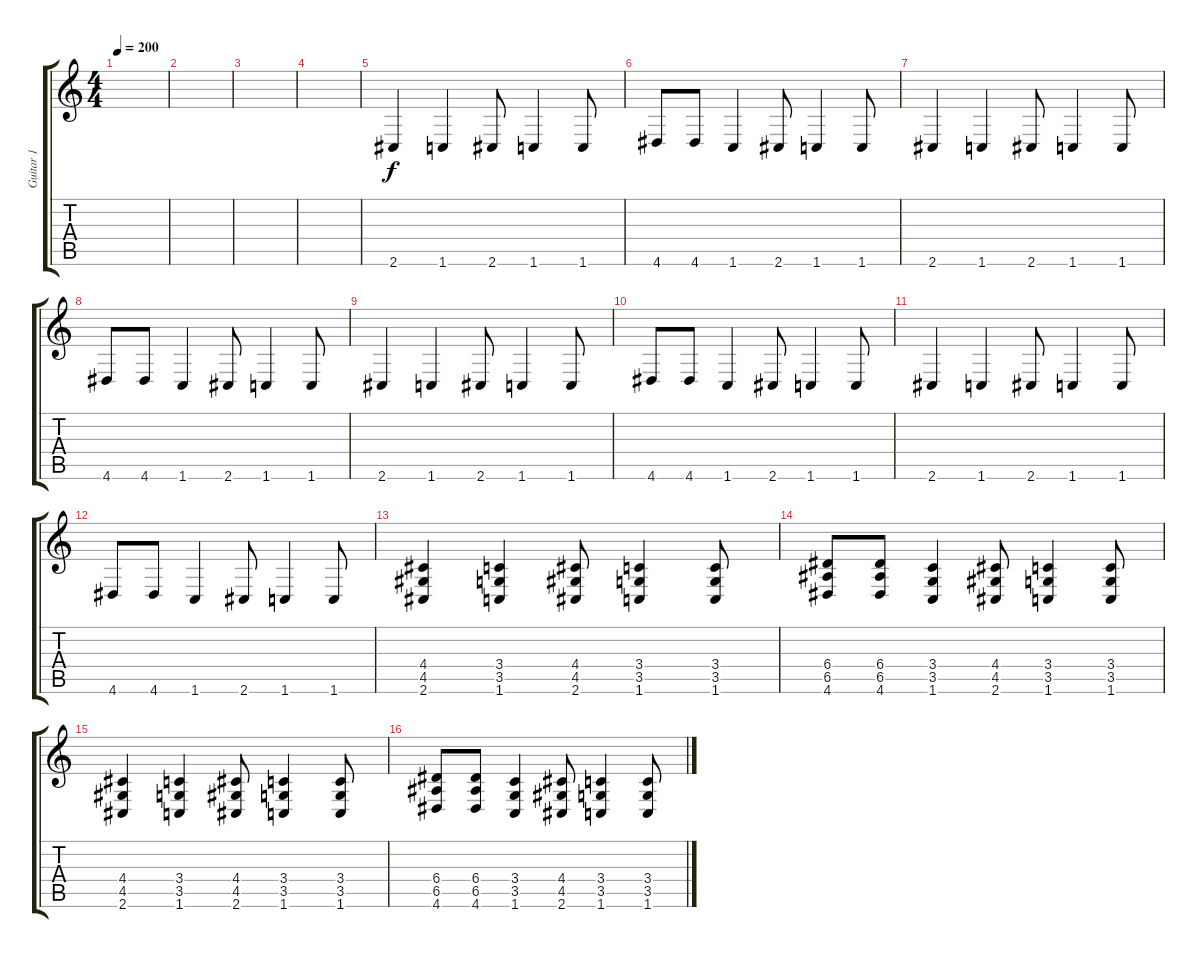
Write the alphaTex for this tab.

\track ("Guitar 1" "Guitar 1") {instrument overdrivenguitar}
\staff {score tabs}
\tuning (B3 Gb3 D3 A2 E2 B1) {hide}
\ts (4 4)
\tempo 200
\clef g2
\ks c
|
|
|
|
2.6.4 1.6.4 2.6.8 1.6.4 1.6.8 |
4.6.8 4.6.8 1.6.4 2.6.8 1.6.4 1.6.8 |
2.6.4 1.6.4 2.6.8 1.6.4 1.6.8 |
4.6.8 4.6.8 1.6.4 2.6.8 1.6.4 1.6.8 |
2.6.4 1.6.4 2.6.8 1.6.4 1.6.8 |
4.6.8 4.6.8 1.6.4 2.6.8 1.6.4 1.6.8 |
2.6.4 1.6.4 2.6.8 1.6.4 1.6.8 |
4.6.8 4.6.8 1.6.4 2.6.8 1.6.4 1.6.8 |
(4.4 4.5 2.6).4 (3.4 3.5 1.6).4 (4.4 4.5 2.6).8 (3.4 3.5 1.6).4 (3.4 3.5 1.6).8 |
(6.4 6.5 4.6).8 (6.4 6.5 4.6).8 (3.4 3.5 1.6).4 (4.4 4.5 2.6).8 (3.4 3.5 1.6).4 (3.4 3.5 1.6).8 |
(4.4 4.5 2.6).4 (3.4 3.5 1.6).4 (4.4 4.5 2.6).8 (3.4 3.5 1.6).4 (3.4 3.5 1.6).8 |
(6.4 6.5 4.6).8 (6.4 6.5 4.6).8 (3.4 3.5 1.6).4 (4.4 4.5 2.6).8 (3.4 3.5 1.6).4 (3.4 3.5 1.6).8
